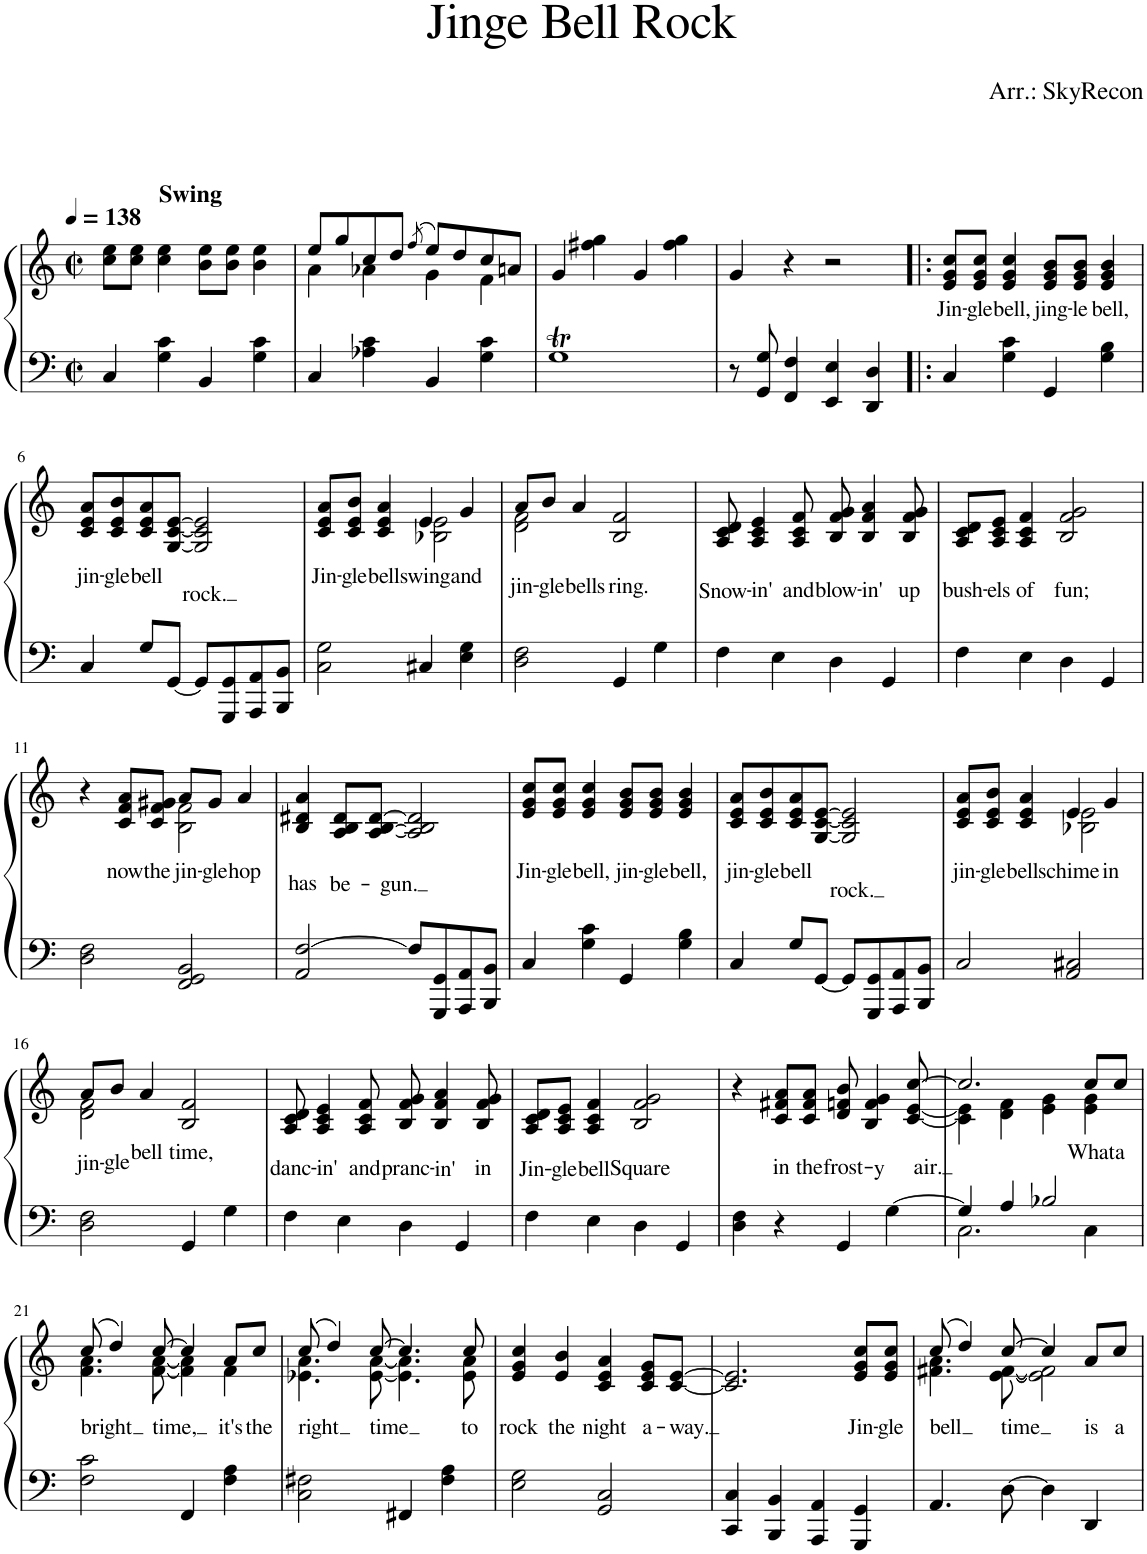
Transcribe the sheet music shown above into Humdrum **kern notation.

**kern	**kern	**text
*part1	*part1	*part1
*staff2	*staff1	*staff1
*I"Piano	*	*
*I'Pno.	*	*
*clefF4	*clefG2	*
*k[]	*k[]	*
*M2/2	*M2/2	*
*met(c|)	*met(c|)	*
*MM138	*MM138	*
=1	=1	=1
!	!LO:TX:a:B:t=Swing	!
4C/	8cc\ 8ee\L	.
.	8cc\ 8ee\J	.
4G\ 4c\	4cc\ 4ee\	.
4BB/	8b\ 8ee\L	.
.	8b\ 8ee\J	.
4G\ 4c\	4b\ 4ee\	.
=2	=2	=2
*	*^	*
4C/	8ee/L	4a\	.
.	8gg/	.	.
4A-X\ 4c\	8cc/	4a-X\	.
.	8dd/J	.	.
.	(8qff/	.	.
4BB/	8ee/L)	4g\	.
.	8dd/	.	.
4G\ 4c\	8cc/	4f\	.
.	8an/J	.	.
*	*v	*v	*
=3	=3	=3
1GT	4g/	.
.	4ff#X\ 4gg\	.
.	4g/	.
.	4ff#\ 4gg\	.
=4	=4	=4
8r	4g/	.
8GG/ 8G/	.	.
4FF/ 4F/	4r	.
4EE/ 4E/	2r	.
4DD/ 4D/	.	.
=5!|:	=5!|:	=5!|:
!	!	!LO:LY:b
4C/	8e/ 8g/ 8cc/L	Jin-
!	!	!LO:LY:b
.	8e/ 8g/ 8cc/J	-gle
!	!	!LO:LY:b
4G\ 4c\	4e/ 4g/ 4cc/	bell,
!	!	!LO:LY:b
4GG/	8e/ 8g/ 8b/L	jing-
!	!	!LO:LY:b
.	8e/ 8g/ 8b/J	-le
!	!	!LO:LY:b
4G\ 4B\	4e/ 4g/ 4b/	bell,
!!LO:LB:g=z
=6	=6	=6
!	!	!LO:LY:b
4C/	8c/ 8e/ 8a/L	jin-
!	!	!LO:LY:b
.	8c/ 8e/ 8b/	-gle
!	!	!LO:LY:b
8G/L	8c/ 8e/ 8a/	bell
!	!	!LO:LY:b
[8GG/J	[8G/ [8c/ [8e/J	rock.
8GG/L]	2G/] 2c/] 2e/]	.
8GGG/ 8GG/	.	.
8AAA/ 8AA/	.	.
8BBB/ 8BB/J	.	.
=7	=7	=7
!	!	!LO:LY:b
*	*^	*
2C\ 2G\	8c/ 8e/ 8a/L	2ryy	Jin-
!	!	!	!LO:LY:b
.	8c/ 8e/ 8b/J	.	-gle
!	!	!	!LO:LY:b
.	4c/ 4e/ 4a/	.	bell
!	!	!	!LO:LY:b
4C#X/	4e/	2B-X\ 2e\	swing
!	!	!	!LO:LY:b
4E\ 4G\	4g/	.	and
=8	=8	=8	=8
!	!	!	!LO:LY:b
2D\ 2F\	8a/L	2d\ 2f\	jin-
!	!	!	!LO:LY:b
.	8b/J	.	-gle
!	!	!	!LO:LY:b
.	4a/	.	bells
!	!	!	!LO:LY:b
4GG/	2B/ 2f/	2ryy	ring.
4G\	.	.	.
*	*v	*v	*
=9	=9	=9
!	!	!LO:LY:b
4F\	8A/ 8c/ 8d/	Snow-
!	!	!LO:LY:b
.	4A/ 4c/ 4e/	-in'
4E\	.	.
!	!	!LO:LY:b
.	8A/ 8c/ 8f/	and
!	!	!LO:LY:b
4D\	8B/ 8f/ 8g/	blow-
!	!	!LO:LY:b
.	4B/ 4f/ 4a/	-in'
4GG/	.	.
!	!	!LO:LY:b
.	8B/ 8f/ 8g/	up
=10	=10	=10
!	!	!LO:LY:b
4F\	8A/ 8c/ 8d/L	bush-
!	!	!LO:LY:b
.	8A/ 8c/ 8e/J	-els
!	!	!LO:LY:b
4E\	4A/ 4c/ 4f/	of
!	!	!LO:LY:b
4D\	2B/ 2f/ 2g/	fun;
4GG/	.	.
!!LO:LB:g=z
=11	=11	=11
*	*^	*
2D\ 2F\	4r	2ryy	.
!	!	!	!LO:LY:b
.	8c/ 8f/ 8a/L	.	now
!	!	!	!LO:LY:b
.	8c/ 8f/ 8g#X/J	.	the
!	!	!	!LO:LY:b
2FF/ 2GG/ 2BB/	8a/L	2B\ 2f\	jin-
!	!	!	!LO:LY:b
.	8g#/J	.	-gle
!	!	!	!LO:LY:b
.	4a/	.	hop
*	*v	*v	*
=12	=12	=12
!	!	!LO:LY:b
2AA/ [2F/	4B/ 4d#X/ 4a/	has
!	!	!LO:LY:b
.	8A/ 8B/ 8d#/L	be-
!	!	!LO:LY:b
.	[8A/ [8B/ [8d#/J	-gun.
8F/L]	2A/] 2B/] 2d#/]	.
8GGG/ 8GG/	.	.
8AAA/ 8AA/	.	.
8BBB/ 8BB/J	.	.
=13	=13	=13
!	!	!LO:LY:b
4C/	8e/ 8g/ 8cc/L	Jin-
!	!	!LO:LY:b
.	8e/ 8g/ 8cc/J	-gle
!	!	!LO:LY:b
4G\ 4c\	4e/ 4g/ 4cc/	bell,
!	!	!LO:LY:b
4GG/	8e/ 8g/ 8b/L	jin-
!	!	!LO:LY:b
.	8e/ 8g/ 8b/J	-gle
!	!	!LO:LY:b
4G\ 4B\	4e/ 4g/ 4b/	bell,
=14	=14	=14
!	!	!LO:LY:b
4C/	8c/ 8e/ 8a/L	jin-
!	!	!LO:LY:b
.	8c/ 8e/ 8b/	-gle
!	!	!LO:LY:b
8G/L	8c/ 8e/ 8a/	bell
!	!	!LO:LY:b
[8GG/J	[8G/ [8c/ [8e/J	rock.
8GG/L]	2G/] 2c/] 2e/]	.
8GGG/ 8GG/	.	.
8AAA/ 8AA/	.	.
8BBB/ 8BB/J	.	.
=15	=15	=15
!	!	!LO:LY:b
*	*^	*
2C/	8c/ 8e/ 8a/L	2ryy	jin-
!	!	!	!LO:LY:b
.	8c/ 8e/ 8b/J	.	-gle
!	!	!	!LO:LY:b
.	4c/ 4e/ 4a/	.	bells
!	!	!	!LO:LY:b
2AA/ 2C#X/	4e/	2B-X\ 2e\	chime
!	!	!	!LO:LY:b
.	4g/	.	in
!!LO:LB:g=z	!!
=16	=16	=16	=16
!	!	!	!LO:LY:b
2D\ 2F\	8a/L	2d\ 2f\	jin-
!	!	!	!LO:LY:b
.	8b/J	.	-gle
!	!	!	!LO:LY:b
.	4a/	.	bell
!	!	!	!LO:LY:b
4GG/	2B/ 2f/	2ryy	time,
4G\	.	.	.
*	*v	*v	*
=17	=17	=17
!	!	!LO:LY:b
4F\	8A/ 8c/ 8d/	danc-
!	!	!LO:LY:b
.	4A/ 4c/ 4e/	-in'
4E\	.	.
!	!	!LO:LY:b
.	8A/ 8c/ 8f/	and
!	!	!LO:LY:b
4D\	8B/ 8f/ 8g/	pranc-
!	!	!LO:LY:b
.	4B/ 4f/ 4a/	-in'
4GG/	.	.
!	!	!LO:LY:b
.	8B/ 8f/ 8g/	in
=18	=18	=18
!	!	!LO:LY:b
4F\	8A/ 8c/ 8d/L	Jin-
!	!	!LO:LY:b
.	8A/ 8c/ 8e/J	-gle
!	!	!LO:LY:b
4E\	4A/ 4c/ 4f/	bell
!	!	!LO:LY:b
4D\	2B/ 2f/ 2g/	Square
4GG/	.	.
=19	=19	=19
4D\ 4F\	4r	.
!	!	!LO:LY:b
4r	8c/ 8f#X/ 8a/L	in
!	!	!LO:LY:b
.	8c/ 8f#/ 8a/J	the
!	!	!LO:LY:b
4GG/	8d/ 8fn/ 8b/	frost-
!	!	!LO:LY:b
.	4B/ 4f/ 4g/	-y
[4G\	.	.
!	!	!LO:LY:b
.	[8c/ [8e/ [8cc/	air.
=20	=20	=20
*^	*^	*
4G/]	2.C\	2.cc/]	4c\] 4e\]	.
4A/	.	.	4d\ 4f\	.
2B-X/	.	.	4e\ 4g\	.
!	!	!	!	!LO:LY:b
.	4C\	8cc/L	4e\ 4g\	What
!	!	!	!	!LO:LY:b
.	.	8cc/J	.	a
*v	*v	*	*	*
!!LO:LB:g=z	!!
=21	=21	=21	=21
!	!	!	!LO:LY:b
2F\ 2c\	(8cc/	4.f\ 4.a\	bright
.	4dd/)	.	.
!	!	!	!LO:LY:b
.	[8cc/	[8f\ [8a\	time,
4FF/	4cc/]	4f\] 4a\]	.
!	!	!	!LO:LY:b
4F\ 4A\	8a/L	4f\	it's
!	!	!	!LO:LY:b
.	8cc/J	.	the
=22	=22	=22	=22
!	!	!	!LO:LY:b
2C\ 2F#X\	(8cc/	4.e-X\ 4.a\	right
.	4dd/)	.	.
!	!	!	!LO:LY:b
.	[8cc/	[8e-\ [8a\	time
4FF#X/	4.cc/]	4.e-\] 4.a\]	.
4F#\ 4A\	.	.	.
!	!	!	!LO:LY:b
.	8cc/	8e-\ 8a\	to
=23	=23	=23	=23
!	!	!	!LO:LY:b
*	*v	*v	*
2E\ 2G\	4e/ 4g/ 4cc/	rock
!	!	!LO:LY:b
.	4e/ 4b/	the
!	!	!LO:LY:b
2GG/ 2C/	4c/ 4e/ 4a/	night
!	!	!LO:LY:b
.	8c/ 8e/ 8g/L	a-
!	!	!LO:LY:b
.	[8c/ [8e/J	-way.
=24	=24	=24
4CC/ 4C/	2.c/] 2.e/]	.
4BBB/ 4BB/	.	.
4AAA/ 4AA/	.	.
!	!	!LO:LY:b
4GGG/ 4GG/	8e/ 8g/ 8cc/L	Jin-
!	!	!LO:LY:b
.	8e/ 8g/ 8cc/J	-gle
=25	=25	=25
!	!	!LO:LY:b
*	*^	*
4.AA/	(8cc/	4.f#X\ 4.a\	bell
.	4dd/)	.	.
!	!	!	!LO:LY:b
[8D\	[8cc/	[8e\ [8f#\	time
4D\]	4cc/]	2e\] 2f#\]	.
!	!	!	!LO:LY:b
4DD/	8a/L	.	is
!	!	!	!LO:LY:b
.	8cc/J	.	a
*	*v	*v	*
=	=	=
*-	*-	*-
